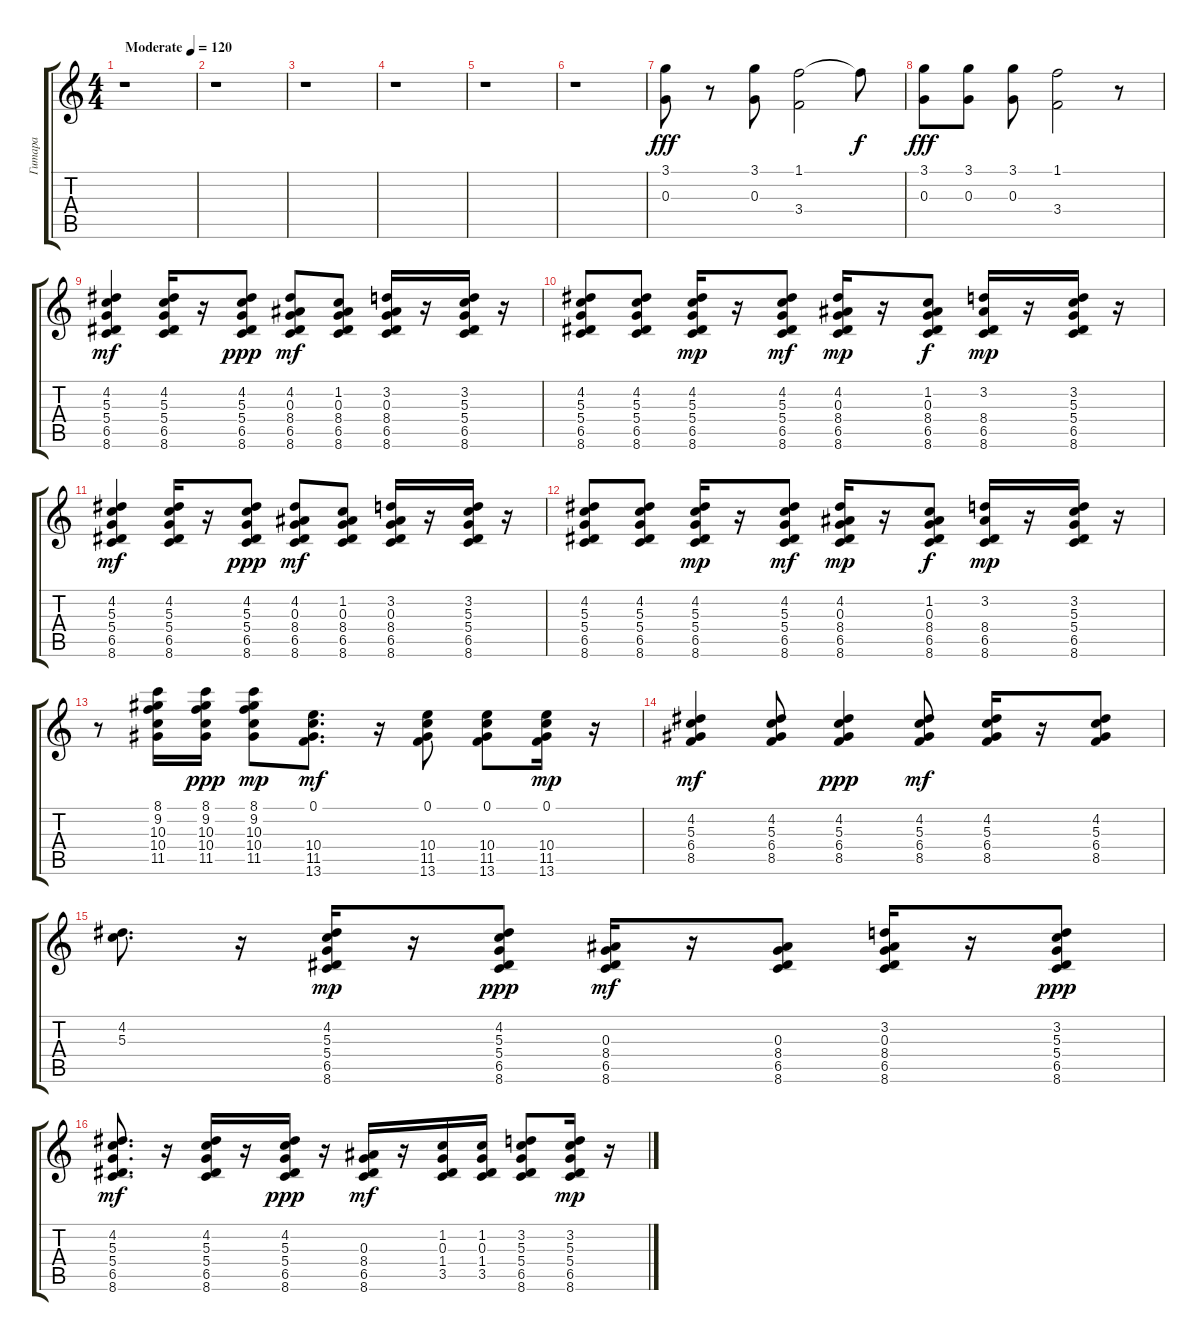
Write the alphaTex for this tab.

\track ("Гитара" "Гитара") {instrument acousticguitarsteel}
\staff {score tabs}
\tuning (E4 B3 G3 D3 A2 E2) {hide}
\ts (4 4)
\tempo (120 "Moderate")
\clef g2
\ks c
r.1{dy fff instrument acousticguitarsteel} |
r.1 |
r.1 |
r.1 |
r.1 |
r.1 |
(3.1 0.3).8 r.8 (3.1 0.3).8 (1.1 3.4).2 1.1{t}.8{dy f} |
(3.1 0.3).8{dy fff} (3.1 0.3).8 (3.1 0.3).8 (1.1 3.4).2 r.8 |
(4.2 5.3 5.4 6.5 8.6).4{dy mf} (4.2 5.3 5.4 6.5 8.6).16 r.16 (4.2 5.3 5.4 6.5 8.6).8{dy ppp} (4.2 0.3 8.4 6.5 8.6).8{dy mf} (1.2 0.3 8.4 6.5 8.6).8 (3.2 0.3 8.4 6.5 8.6).16 r.16 (3.2 5.3 5.4 6.5 8.6).16 r.16 |
(4.2 5.3 5.4 6.5 8.6).8 (4.2 5.3 5.4 6.5 8.6).8 (4.2 5.3 5.4 6.5 8.6).16{dy mp} r.16 (4.2 5.3 5.4 6.5 8.6).8{dy mf} (4.2 0.3 8.4 6.5 8.6).16{dy mp} r.16 (1.2 0.3 8.4 6.5 8.6).8{dy f} (3.2 8.4 6.5 8.6).16{dy mp} r.16 (3.2 5.3 5.4 6.5 8.6).16 r.16 |
(4.2 5.3 5.4 6.5 8.6).4{dy mf} (4.2 5.3 5.4 6.5 8.6).16 r.16 (4.2 5.3 5.4 6.5 8.6).8{dy ppp} (4.2 0.3 8.4 6.5 8.6).8{dy mf} (1.2 0.3 8.4 6.5 8.6).8 (3.2 0.3 8.4 6.5 8.6).16 r.16 (3.2 5.3 5.4 6.5 8.6).16 r.16 |
(4.2 5.3 5.4 6.5 8.6).8 (4.2 5.3 5.4 6.5 8.6).8 (4.2 5.3 5.4 6.5 8.6).16{dy mp} r.16 (4.2 5.3 5.4 6.5 8.6).8{dy mf} (4.2 0.3 8.4 6.5 8.6).16{dy mp} r.16 (1.2 0.3 8.4 6.5 8.6).8{dy f} (3.2 8.4 6.5 8.6).16{dy mp} r.16 (3.2 5.3 5.4 6.5 8.6).16 r.16 |
r.8 (8.1 9.2 10.3 10.4 11.5).16 (8.1 9.2 10.3 10.4 11.5).16{dy ppp} (8.1 9.2 10.3 10.4 11.5).8{dy mp} (0.1 10.4 11.5 13.6).8{d dy mf} r.16 (0.1 10.4 11.5 13.6).8 (0.1 10.4 11.5 13.6).8 (0.1 10.4 11.5 13.6).16{dy mp} r.16 |
(4.2 5.3 6.4 8.5).4{dy mf} (4.2 5.3 6.4 8.5).8 (4.2 5.3 6.4 8.5).4{dy ppp} (4.2 5.3 6.4 8.5).8{dy mf} (4.2 5.3 6.4 8.5).16 r.16 (4.2 5.3 6.4 8.5).8 |
(4.2 5.3).8{d} r.16 (4.2 5.3 5.4 6.5 8.6).16{dy mp} r.16 (4.2 5.3 5.4 6.5 8.6).8{dy ppp} (0.3 8.4 6.5 8.6).16{dy mf} r.16 (0.3 8.4 6.5 8.6).8 (3.2 0.3 8.4 6.5 8.6).16 r.16 (3.2 5.3 5.4 6.5 8.6).8{dy ppp} |
(4.2 5.3 5.4 6.5 8.6).8{d dy mf} r.16 (4.2 5.3 5.4 6.5 8.6).16 r.16 (4.2 5.3 5.4 6.5 8.6).16{dy ppp} r.16 (0.3 8.4 6.5 8.6).16{dy mf} r.16 (1.2 0.3 1.4 3.5).16 (1.2 0.3 1.4 3.5).16 (3.2 5.3 5.4 6.5 8.6).8 (3.2 5.3 5.4 6.5 8.6).16{dy mp} r.16
